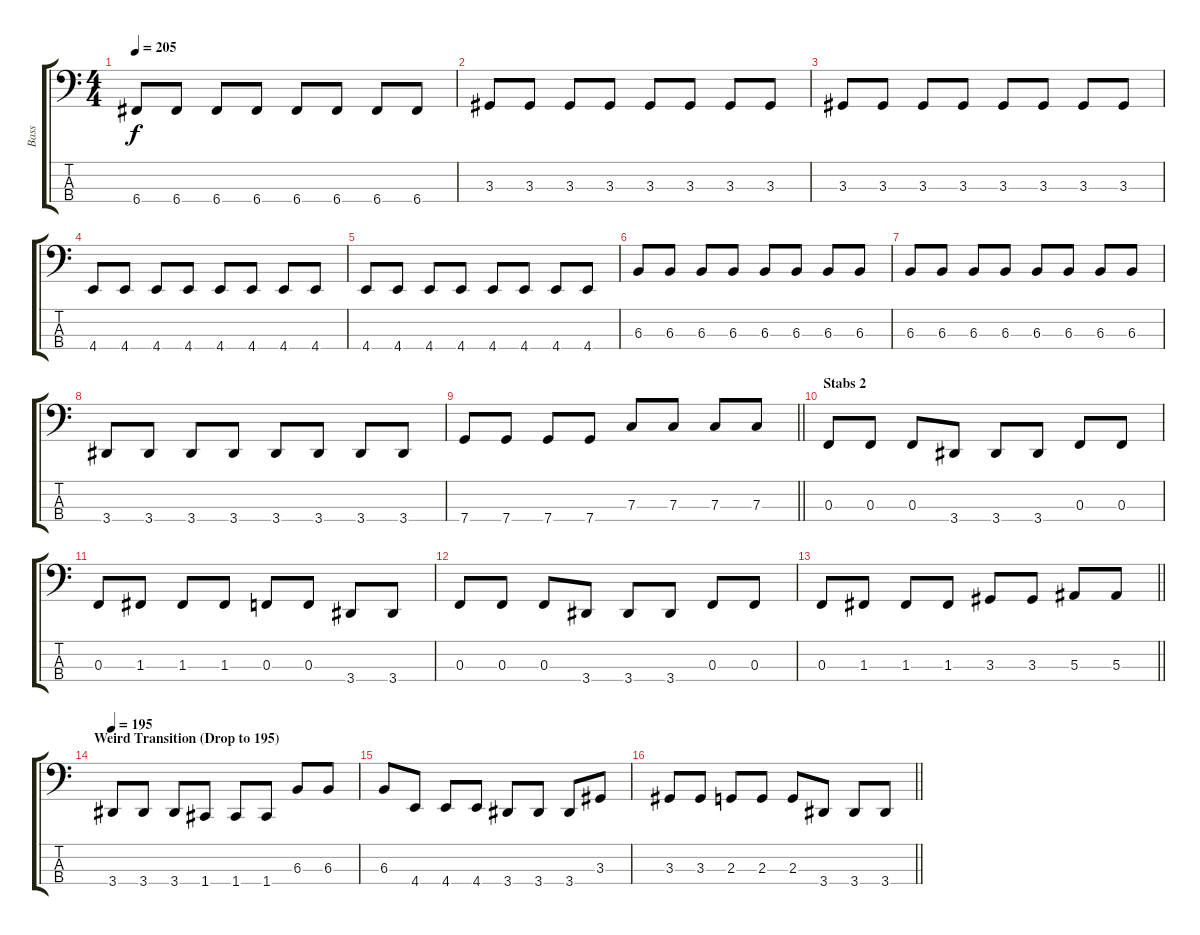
\track ("Bass" "Bass") {instrument electricbasspick}
\staff {score tabs}
\tuning (Eb2 Bb1 F1 C1) {hide}
\ts (4 4)
\tempo 205
\clef f4
\ks c
6.4.8{dy f} 6.4.8 6.4.8 6.4.8 6.4.8 6.4.8 6.4.8 6.4.8 |
3.3.8 3.3.8 3.3.8 3.3.8 3.3.8 3.3.8 3.3.8 3.3.8 |
3.3.8 3.3.8 3.3.8 3.3.8 3.3.8 3.3.8 3.3.8 3.3.8 |
4.4.8 4.4.8 4.4.8 4.4.8 4.4.8 4.4.8 4.4.8 4.4.8 |
4.4.8 4.4.8 4.4.8 4.4.8 4.4.8 4.4.8 4.4.8 4.4.8 |
6.3.8 6.3.8 6.3.8 6.3.8 6.3.8 6.3.8 6.3.8 6.3.8 |
6.3.8 6.3.8 6.3.8 6.3.8 6.3.8 6.3.8 6.3.8 6.3.8 |
3.4.8 3.4.8 3.4.8 3.4.8 3.4.8 3.4.8 3.4.8 3.4.8 |
\barLineRight lightlight
7.4.8 7.4.8 7.4.8 7.4.8 7.3.8 7.3.8 7.3.8 7.3.8 |
\section ("" "Stabs 2")
0.3.8 0.3.8 0.3.8 3.4.8 3.4.8 3.4.8 0.3.8 0.3.8 |
0.3.8 1.3.8 1.3.8 1.3.8 0.3.8 0.3.8 3.4.8 3.4.8 |
0.3.8 0.3.8 0.3.8 3.4.8 3.4.8 3.4.8 0.3.8 0.3.8 |
\barLineRight lightlight
0.3.8 1.3.8 1.3.8 1.3.8 3.3.8 3.3.8 5.3.8 5.3.8 |
\section ("" "Weird Transition (Drop to 195)")
\tempo 195
3.4.8 3.4.8 3.4.8 1.4.8 1.4.8 1.4.8 6.3.8 6.3.8 |
6.3.8 4.4.8 4.4.8 4.4.8 3.4.8 3.4.8 3.4.8 3.3.8 |
\barLineRight lightlight
3.3.8 3.3.8 2.3.8 2.3.8 2.3.8 3.4.8 3.4.8 3.4.8
